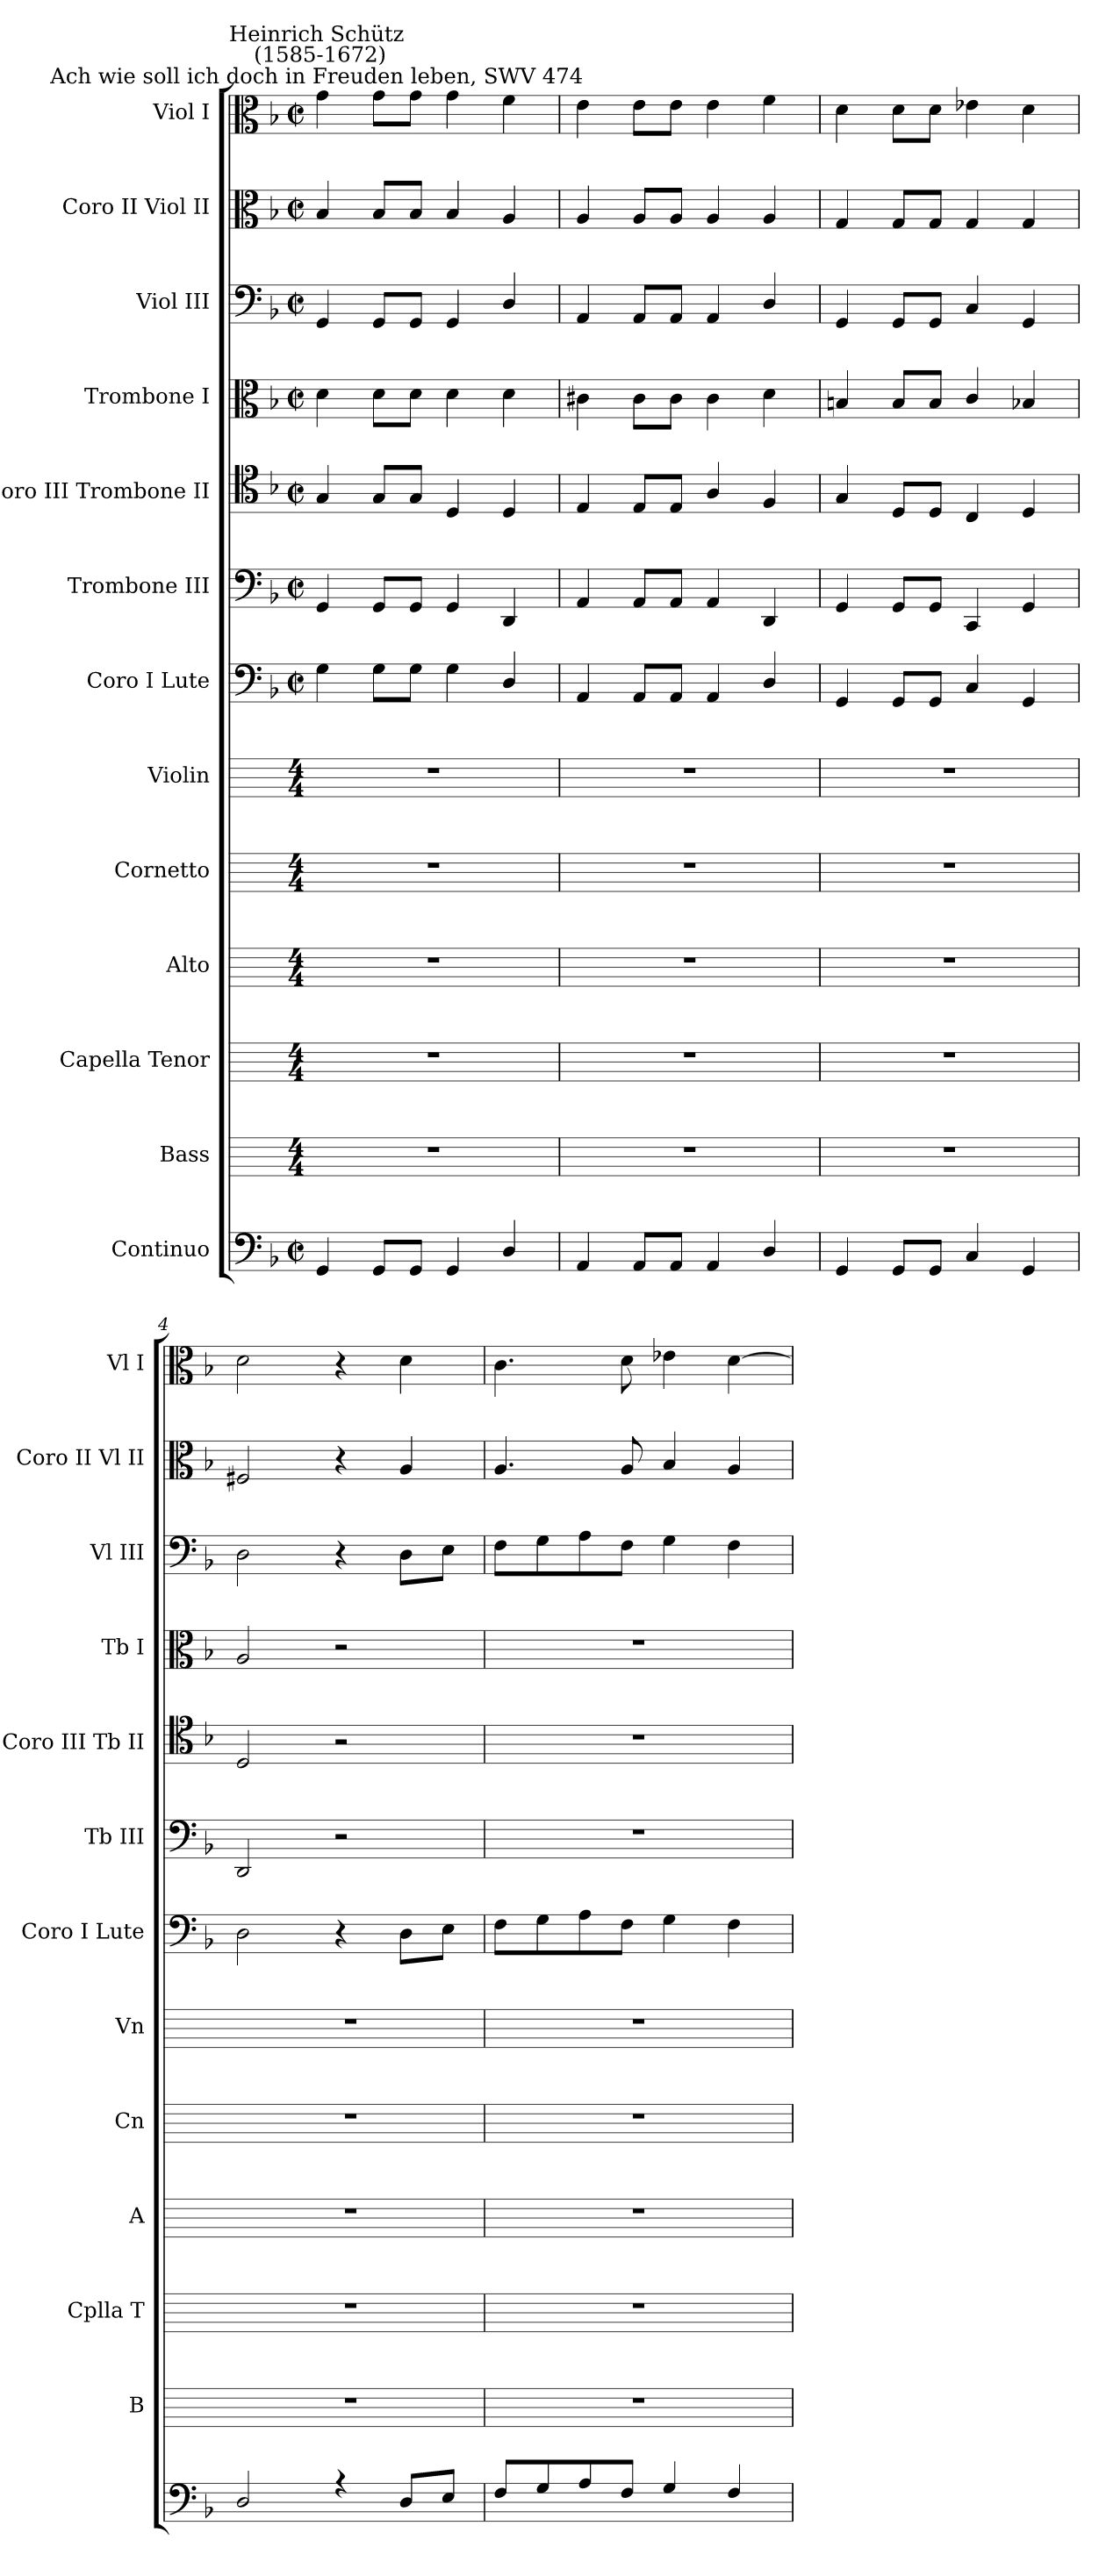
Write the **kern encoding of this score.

**kern	**kern	**kern	**kern	**kern	**kern	**kern	**kern	**kern	**kern	**kern	**kern	**kern
*part13	*part12	*part11	*part10	*part9	*part8	*part7	*part6	*part5	*part4	*part3	*part2	*part1
*staff13	*staff12	*staff11	*staff10	*staff9	*staff8	*staff7	*staff6	*staff5	*staff4	*staff3	*staff2	*staff1
*I"Continuo	*I"Bass	*I"Capella Tenor	*I"Alto	*I"Cornetto	*I"Violin	*I"Coro I Lute	*I"Trombone III	*I"Coro III Trombone II	*I"Trombone I	*I"Viol III	*I"Coro II Viol II	*I"Viol I
*	*I'B	*I'Cplla T	*I'A	*I'Cn	*I'Vn	*I'Coro I Lute	*I'Tb III	*I'Coro III Tb II	*I'Tb I	*I'Vl III	*I'Coro II Vl II	*I'Vl I
*clefF4	*	*	*	*	*	*clefF4	*clefF4	*clefC4	*clefC3	*clefF4	*clefC3	*clefC3
*k[b-]	*	*	*	*	*	*k[b-]	*k[b-]	*k[b-]	*k[b-]	*k[b-]	*k[b-]	*k[b-]
*F:	*	*	*	*	*	*F:	*F:	*F:	*F:	*F:	*F:	*F:
*M2/2	*M4/4	*M4/4	*M4/4	*M4/4	*M4/4	*M2/2	*M2/2	*M2/2	*M2/2	*M2/2	*M2/2	*M2/2
*met(c|)	*	*	*	*	*	*met(c|)	*met(c|)	*met(c|)	*met(c|)	*met(c|)	*met(c|)	*met(c|)
=1	=1	=1	=1	=1	=1	=1	=1	=1	=1	=1	=1	=1
*^	*	*	*	*	*	*	*	*	*	*	*	*
!	!	!	!	!	!	!	!	!	!	!	!	!	!LO:TX:a:cj:t=Ach wie soll ich doch in Freuden leben, SWV 474
!	!	!	!	!	!	!	!	!	!	!	!	!	!LO:TX:a:cj:t=Heinrich Schütz\n (1585-1672)
4GG	1ryy	1r	1r	1r	1r	1r	4G	4GG	4G	4d	4GG	4B-	4g
8GGL	.	.	.	.	.	.	8GL	8GGL	8GL	8dL	8GGL	8B-L	8gL
8GGJ	.	.	.	.	.	.	8GJ	8GGJ	8GJ	8dJ	8GGJ	8B-J	8gJ
4GG	.	.	.	.	.	.	4G	4GG	4D	4d	4GG	4B-	4g
4D/	.	.	.	.	.	.	4D/	4DD	4D	4d	4D/	4A	4f
=2	=2	=2	=2	=2	=2	=2	=2	=2	=2	=2	=2	=2	=2
4AA	1ryy	1r	1r	1r	1r	1r	4AA	4AA	4E	4c#X	4AA	4A	4e
8AAL	.	.	.	.	.	.	8AAL	8AAL	8EL	8c#L	8AAL	8AL	8eL
8AAJ	.	.	.	.	.	.	8AAJ	8AAJ	8EJ	8c#J	8AAJ	8AJ	8eJ
4AA	.	.	.	.	.	.	4AA	4AA	4A/	4c#	4AA	4A	4e
4D/	.	.	.	.	.	.	4D/	4DD	4F	4d	4D/	4A	4f
=3	=3	=3	=3	=3	=3	=3	=3	=3	=3	=3	=3	=3	=3
4GG	1ryy	1r	1r	1r	1r	1r	4GG	4GG	4G	4Bn	4GG	4G	4d
8GGL	.	.	.	.	.	.	8GGL	8GGL	8DL	8BL	8GGL	8GL	8dL
8GGJ	.	.	.	.	.	.	8GGJ	8GGJ	8DJ	8BJ	8GGJ	8GJ	8dJ
4C	.	.	.	.	.	.	4C	4CC	4C	4c/	4C	4G	4e-X
4GG	.	.	.	.	.	.	4GG	4GG	4D	4B-X	4GG	4G	4d
=4	=4	=4	=4	=4	=4	=4	=4	=4	=4	=4	=4	=4	=4
2D	1ryy	1r	1r	1r	1r	1r	2D	2DD	2D	2A	2D	2F#X	2d
4r	.	.	.	.	.	.	4r	2r	2r	2r	4r	4r	4r
8DL	.	.	.	.	.	.	8DL	.	.	.	8DL	4A	4d
8EJ	.	.	.	.	.	.	8EJ	.	.	.	8EJ	.	.
=5	=5	=5	=5	=5	=5	=5	=5	=5	=5	=5	=5	=5	=5
8FL	1ryy	1r	1r	1r	1r	1r	8FL	1r	1r	1r	8FL	4.A	4.c
8G	.	.	.	.	.	.	8G	.	.	.	8G	.	.
8A	.	.	.	.	.	.	8A	.	.	.	8A	.	.
8FJ	.	.	.	.	.	.	8FJ	.	.	.	8FJ	8A	8d
4G	.	.	.	.	.	.	4G	.	.	.	4G	4B-	4e-X
4F	.	.	.	.	.	.	4F	.	.	.	4F	4A/	[4d
*v	*v	*	*	*	*	*	*	*	*	*	*	*	*
=	=	=	=	=	=	=	=	=	=	=	=	=
*-	*-	*-	*-	*-	*-	*-	*-	*-	*-	*-	*-	*-
